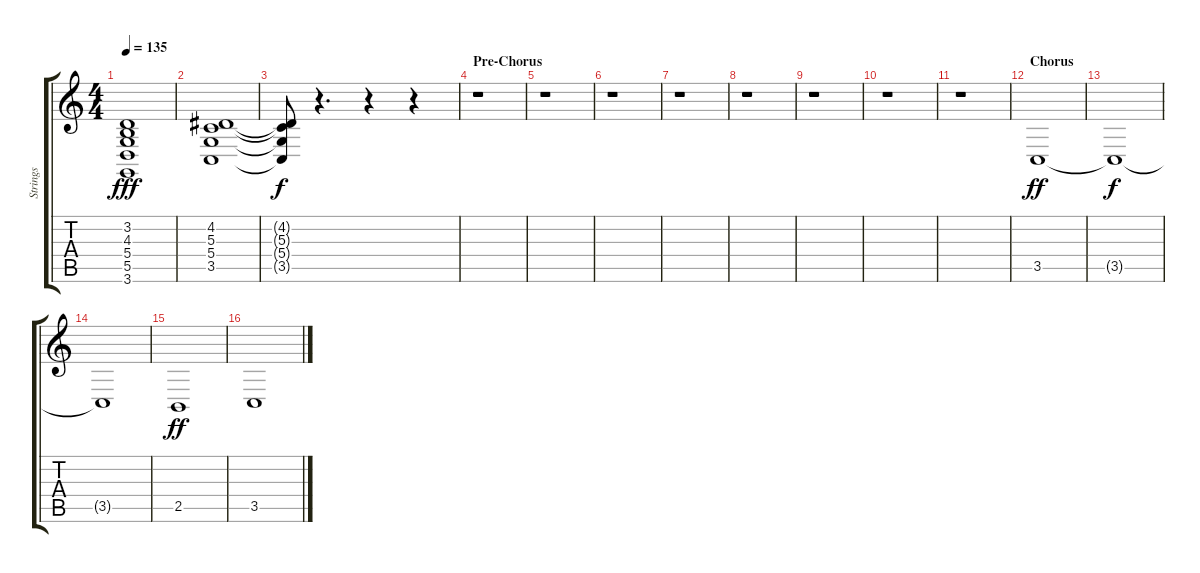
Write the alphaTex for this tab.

\track ("Strings" "Strings") {instrument stringensemble1}
\staff {score tabs}
\tuning (E4 B3 G3 D3 A2 E2) {hide}
\ts (4 4)
\tempo 135
\clef g2
\ks c
(3.2 4.3 5.4 5.5 3.6).1{dy fff} |
(4.2 5.3 5.4 3.5).1 |
(4.2{t} 5.3{t} 5.4{t} 3.5{t}).8{dy f} r.4{d} r.4 r.4 |
\section ("" "Pre-Chorus")
r.1 |
r.1 |
r.1 |
r.1 |
r.1 |
r.1 |
r.1 |
r.1 |
\section ("" "Chorus")
3.5.1{dy ff} |
3.5{t}.1{dy f} |
3.5{t}.1 |
2.5.1{dy ff} |
3.5.1
